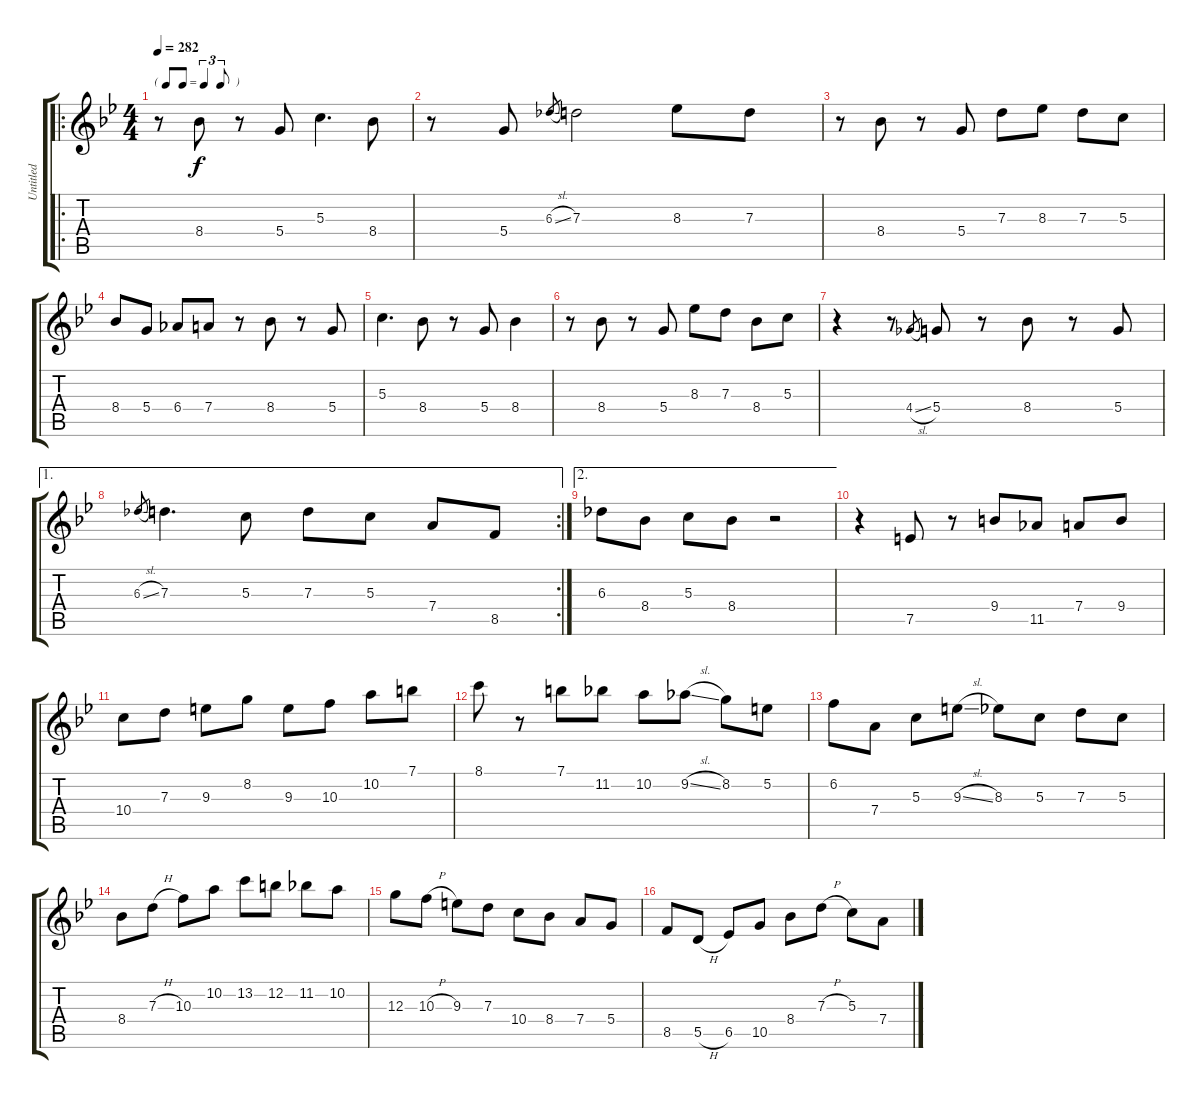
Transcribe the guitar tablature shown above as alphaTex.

\track ("Untitled" "Untitled") {instrument electricguitarjazz}
\staff {score tabs}
\tuning (E4 B3 G3 D3 A2 E2) {hide}
\ro
\ts (4 4)
\tf triplet8th
\tempo 282
\clef g2
\ks bb
r.8{dy f instrument electricguitarjazz} 8.4.8 r.8 5.4.8 5.3.4{d} 8.4.8 |
r.8 5.4.8 6.3{sl}.8{gr} 7.3.2 8.3.8 7.3.8 |
r.8 8.4.8 r.8 5.4.8 7.3.8 8.3.8 7.3.8 5.3.8 |
8.4.8 5.4.8 6.4.8 7.4.8 r.8 8.4.8 r.8 5.4.8 |
5.3.4{d} 8.4.8 r.8 5.4.8 8.4.4 |
r.8 8.4.8 r.8 5.4.8 8.3.8 7.3.8 8.4.8 5.3.8 |
r.4 r.8 4.4{sl}.8{gr} 5.4.8 r.8 8.4.8 r.8 5.4.8 |
\ae 1
\rc 2
6.3{sl}.8{gr} 7.3.4{d} 5.3.8 7.3.8 5.3.8 7.4.8 8.5.8 |
\ae 2
6.3.8 8.4.8 5.3.8 8.4.8 r.2 |
r.4 7.5.8 r.8 9.4.8 11.5.8 7.4.8 9.4.8 |
10.4.8 7.3.8 9.3.8 8.2.8 9.3.8 10.3.8 10.2.8 7.1.8 |
8.1.8 r.8 7.1.8 11.2.8 10.2.8 9.2{sl}.8 8.2.8 5.2.8 |
6.2.8 7.4.8 5.3.8 9.3{sl}.8 8.3.8 5.3.8 7.3.8 5.3.8 |
8.4.8 7.3{h}.8 10.3.8 10.2.8 13.2.8 12.2.8 11.2.8 10.2.8 |
12.3.8 10.3{h}.8 9.3.8 7.3.8 10.4.8 8.4.8 7.4.8 5.4.8 |
8.5.8 5.5{h}.8 6.5.8 10.5.8 8.4.8 7.3{h}.8 5.3.8 7.4.8
